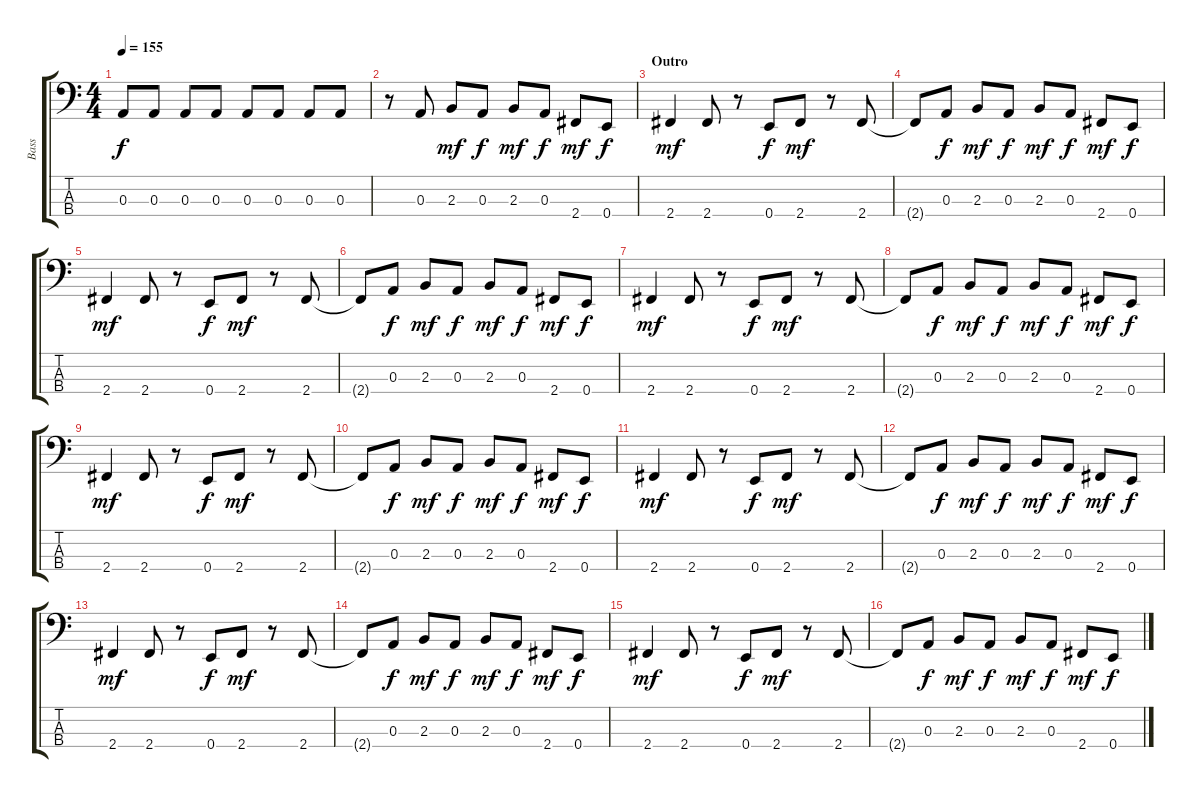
\track ("Bass" "Bass") {instrument electricbasspick}
\staff {score tabs}
\tuning (G2 D2 A1 E1) {hide}
\ts (4 4)
\tempo 155
\clef f4
\ks c
0.3.8{dy f} 0.3.8 0.3.8 0.3.8 0.3.8 0.3.8 0.3.8 0.3.8 |
r.8 0.3.8 2.3.8{dy mf} 0.3.8{dy f} 2.3.8{dy mf} 0.3.8{dy f} 2.4.8{dy mf} 0.4.8{dy f} |
\section ("" "Outro")
2.4.4{dy mf} 2.4.8 r.8 0.4.8{dy f} 2.4.8{dy mf} r.8 2.4.8 |
2.4{t}.8 0.3.8{dy f} 2.3.8{dy mf} 0.3.8{dy f} 2.3.8{dy mf} 0.3.8{dy f} 2.4.8{dy mf} 0.4.8{dy f} |
2.4.4{dy mf} 2.4.8 r.8 0.4.8{dy f} 2.4.8{dy mf} r.8 2.4.8 |
2.4{t}.8 0.3.8{dy f} 2.3.8{dy mf} 0.3.8{dy f} 2.3.8{dy mf} 0.3.8{dy f} 2.4.8{dy mf} 0.4.8{dy f} |
2.4.4{dy mf} 2.4.8 r.8 0.4.8{dy f} 2.4.8{dy mf} r.8 2.4.8 |
2.4{t}.8 0.3.8{dy f} 2.3.8{dy mf} 0.3.8{dy f} 2.3.8{dy mf} 0.3.8{dy f} 2.4.8{dy mf} 0.4.8{dy f} |
2.4.4{dy mf} 2.4.8 r.8 0.4.8{dy f} 2.4.8{dy mf} r.8 2.4.8 |
2.4{t}.8 0.3.8{dy f} 2.3.8{dy mf} 0.3.8{dy f} 2.3.8{dy mf} 0.3.8{dy f} 2.4.8{dy mf} 0.4.8{dy f} |
2.4.4{dy mf} 2.4.8 r.8 0.4.8{dy f} 2.4.8{dy mf} r.8 2.4.8 |
2.4{t}.8 0.3.8{dy f} 2.3.8{dy mf} 0.3.8{dy f} 2.3.8{dy mf} 0.3.8{dy f} 2.4.8{dy mf} 0.4.8{dy f} |
2.4.4{dy mf} 2.4.8 r.8 0.4.8{dy f} 2.4.8{dy mf} r.8 2.4.8 |
2.4{t}.8 0.3.8{dy f} 2.3.8{dy mf} 0.3.8{dy f} 2.3.8{dy mf} 0.3.8{dy f} 2.4.8{dy mf} 0.4.8{dy f} |
2.4.4{dy mf} 2.4.8 r.8 0.4.8{dy f} 2.4.8{dy mf} r.8 2.4.8 |
2.4{t}.8 0.3.8{dy f} 2.3.8{dy mf} 0.3.8{dy f} 2.3.8{dy mf} 0.3.8{dy f} 2.4.8{dy mf} 0.4.8{dy f}
